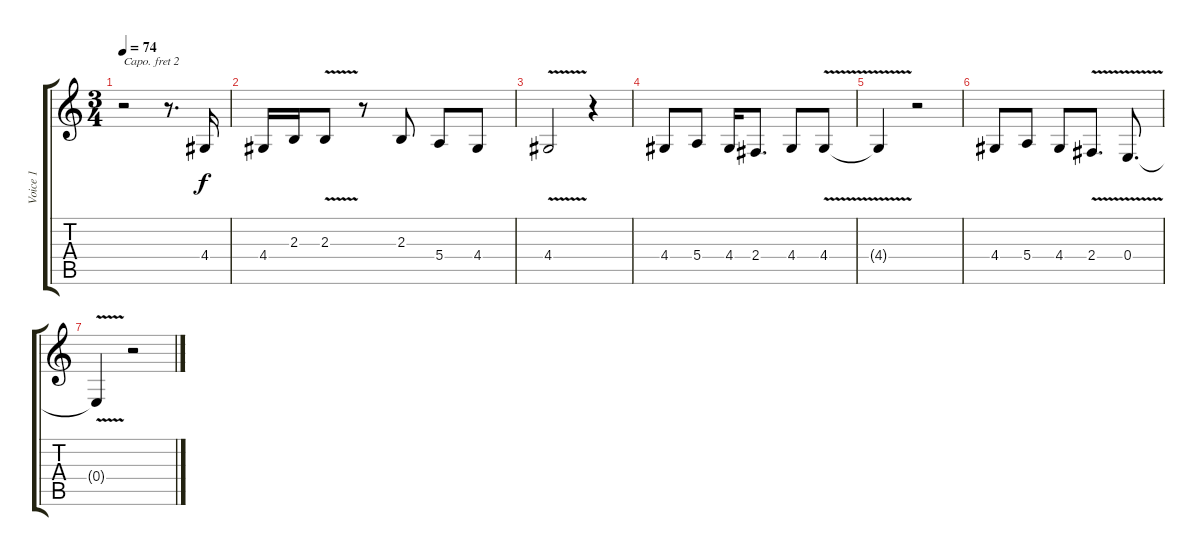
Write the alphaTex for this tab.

\track ("Voice 1" "Voice 1") {instrument clarinet}
\staff {score tabs}
\capo 2
\tuning (E4 B3 G3 D3 A2 E2) {hide}
\ts (3 4)
\tempo 74
\clef g2
\ks c
r.2{dy f} r.8{d} 4.4.16 |
4.4.16 2.3.16 2.3{v}.8 r.8 2.3.8 5.4.8 4.4.8 |
4.4{v}.2 r.4 |
4.4.8 5.4.8 4.4.16 2.4.8{d} 4.4.8 4.4{v}.8 |
4.4{t}.4 r.2 |
4.4.8 5.4.8 4.4.8 2.4{v}.8{d} 0.4{v}.8{d} |
0.4{t}.4 r.2
